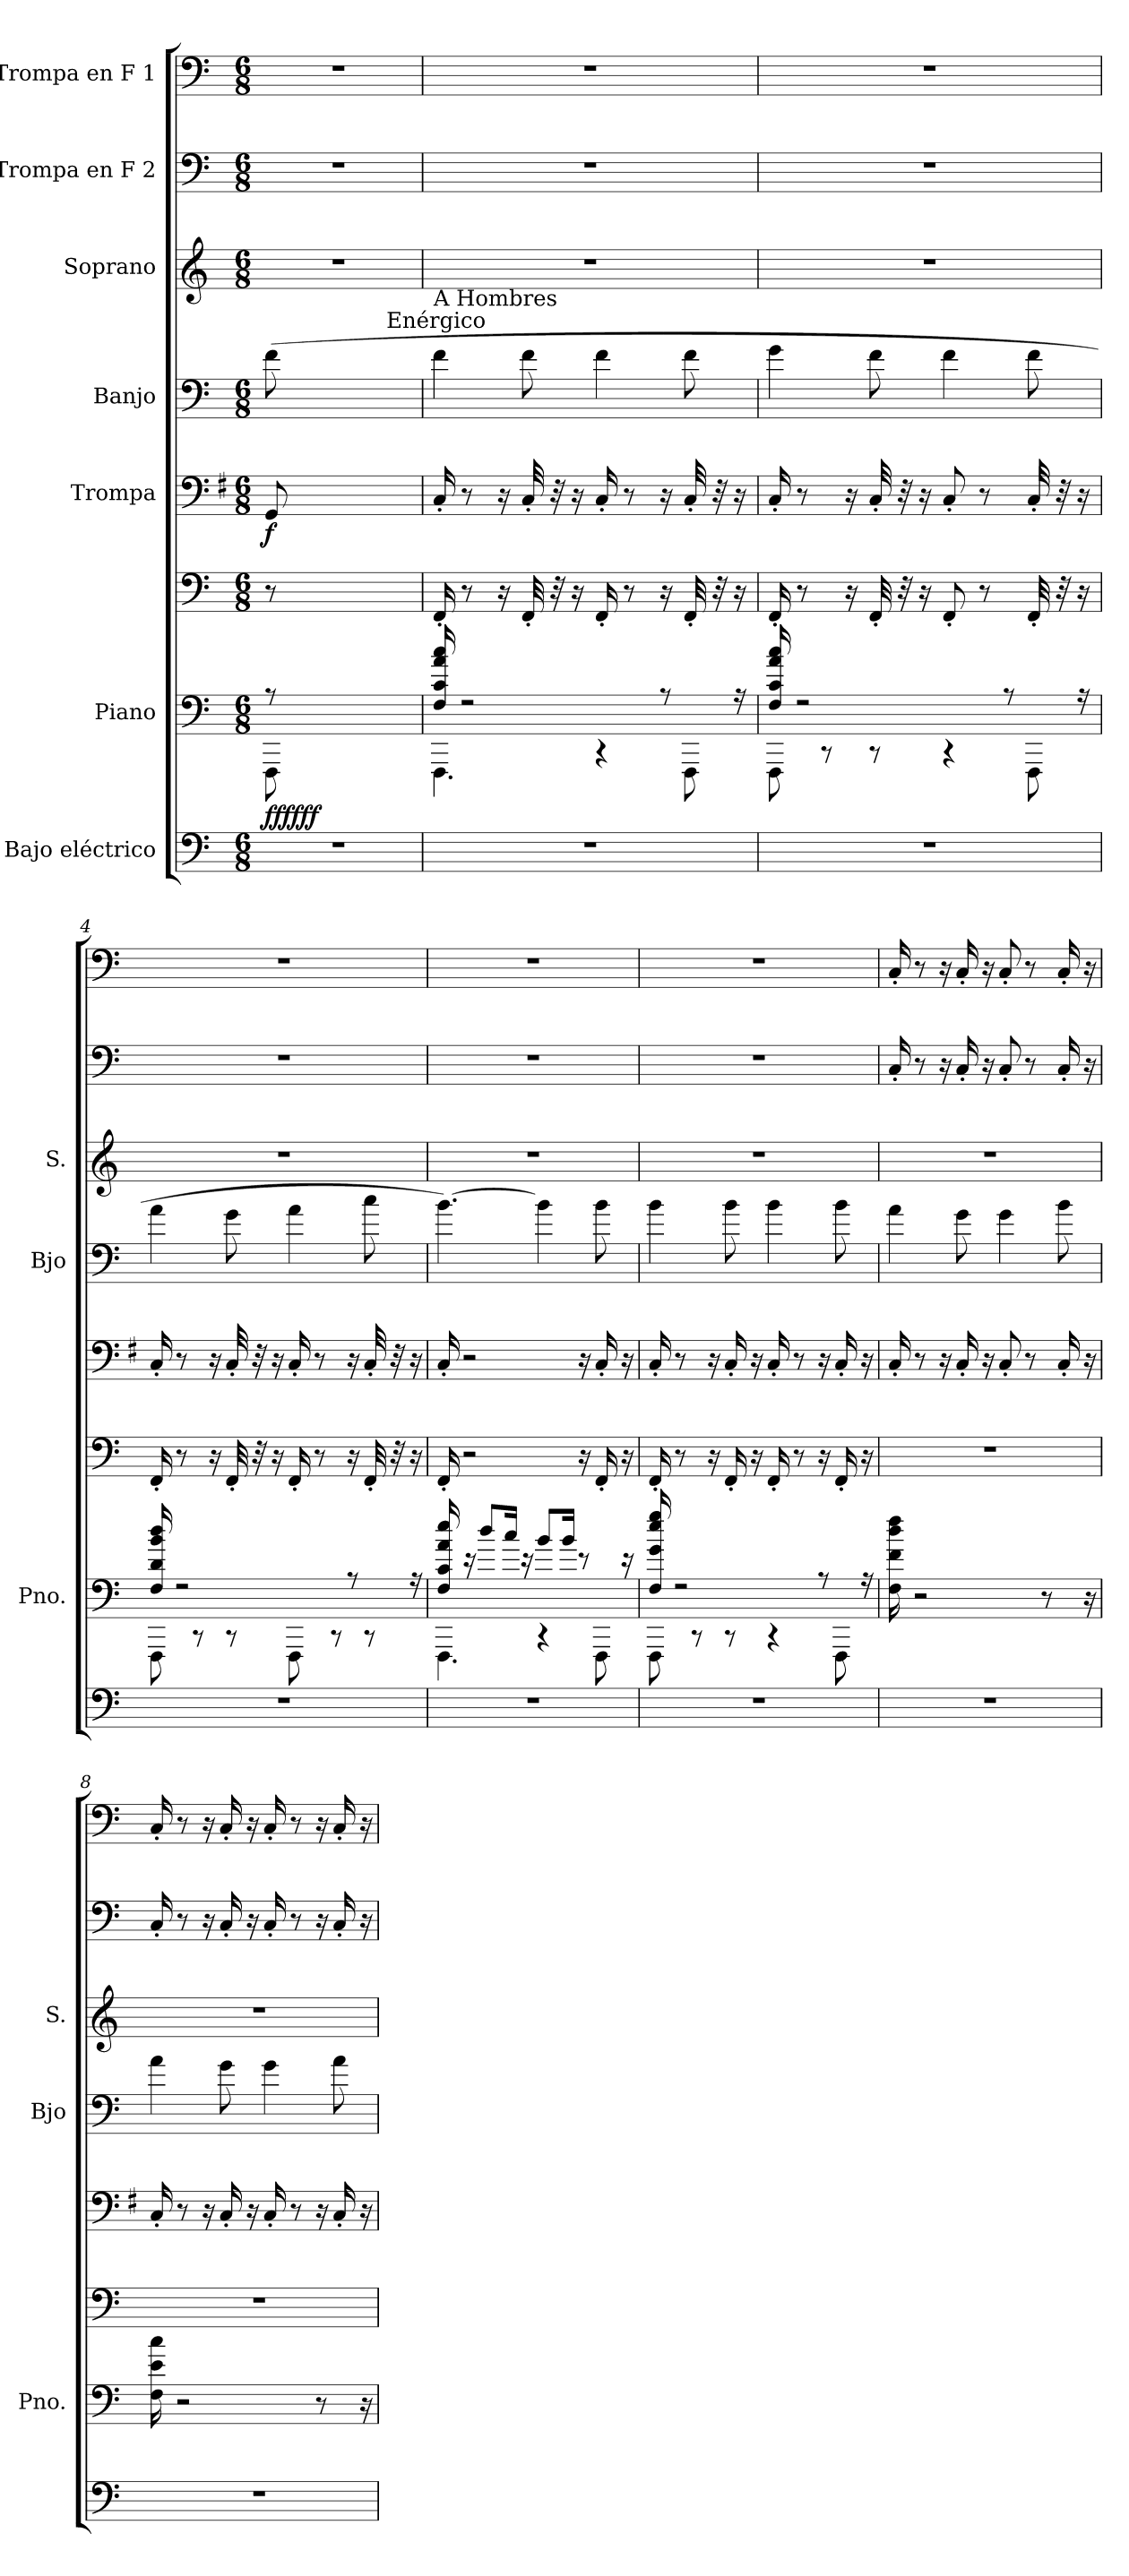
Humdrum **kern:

**kern	**kern	**kern	**dynam	**kern	**dynam	**kern	**kern	**kern	**kern
*part7	*part6	*part6	*part6	*part5	*part5	*part4	*part3	*part2	*part1
*staff8	*staff7	*staff6	*staff6/7	*staff5	*staff5	*staff4	*staff3	*staff2	*staff1
*I"Bajo eléctrico	*I"Piano	*	*	*I"Trompa	*	*I"Banjo	*I"Soprano	*I"Trompa en F 2	*I"Trompa en F 1
*	*I'Pno.	*	*	*	*	*I'Bjo	*I'S.	*	*
*stria5	*stria5	*stria5	*	*stria5	*	*	*stria5	*stria5	*stria5
*clefF4	*clefF4	*clefF4	*	*clefF4	*	*clefF4	*clefG2	*clefF4	*clefF4
*ITrd7c12	*	*	*	*ITrd4c7	*	*ITrd7c12	*	*ITrd4c7	*ITrd4c7
*k[]	*k[]	*k[]	*	*k[]	*	*k[]	*k[]	*k[b-]	*k[b-]
*M6/8	*M6/8	*M6/8	*	*M6/8	*	*M6/8	*M6/8	*M6/8	*M6/8
*MM180	*MM180	*MM180	*	*MM180	*	*MM180	*MM180	*MM180	*MM180
=1	=1	=1	=1	=1	=1	=1	=1	=1	=1
*	*^	*	*	*	*	*	*	*	*
!	!	!	!	!LO:DY:b=2	!	!LO:DY:b	!	!	!	!
2.r	8r	8FFF\	8r	ffffff	8CC/	f	(>8F\	2.r	2.r	2.r
.	2ryy	2ryy	2ryy	.	2ryy	.	2ryy	.	.	.
!	!	!	!	!	!	!	!LO:TX:a:t=Enérgico	!	!	!
.	8ryy	8ryy	8ryy	.	8ryy	.	8ryy	.	.	.
=2	=2	=2	=2	=2	=2	=2	=2	=2	=2	=2
!	!	!	!	!	!	!	!LO:TX:a:t=A Hombres	!	!	!
2.r	16F/ 16c/ 16a/ 16cc/	4.FFF\	16FF'/	.	16FF'/	.	4F\	2.r	2.r	2.r
.	2r	.	8r	.	8r	.	.	.	.	.
.	.	.	16r	.	16r	.	.	.	.	.
.	.	.	32FF'/	.	32FF'/	.	8F\	.	.	.
.	.	.	32r	.	32r	.	.	.	.	.
.	.	.	16r	.	16r	.	.	.	.	.
.	.	4r	16FF'/	.	16FF'/	.	4F\	.	.	.
.	.	.	8r	.	8r	.	.	.	.	.
.	8r	.	16r	.	16r	.	.	.	.	.
.	.	8FFF\	32FF'/	.	32FF'/	.	8F\	.	.	.
.	.	.	32r	.	32r	.	.	.	.	.
.	16r	.	16r	.	16r	.	.	.	.	.
=3	=3	=3	=3	=3	=3	=3	=3	=3	=3	=3
2.r	16F/ 16c/ 16a/ 16cc/	8FFF\	16FF'/	.	16FF'/	.	4G\	2.r	2.r	2.r
.	2r	.	8r	.	8r	.	.	.	.	.
.	.	8r	.	.	.	.	.	.	.	.
.	.	.	16r	.	16r	.	.	.	.	.
.	.	8r	32FF'/	.	32FF'/	.	8F\	.	.	.
.	.	.	32r	.	32r	.	.	.	.	.
.	.	.	16r	.	16r	.	.	.	.	.
.	.	4r	8FF'/	.	8FF'/	.	4F\	.	.	.
.	.	.	8r	.	8r	.	.	.	.	.
.	8r	.	.	.	.	.	.	.	.	.
.	.	8FFF\	32FF'/	.	32FF'/	.	8F\	.	.	.
.	.	.	32r	.	32r	.	.	.	.	.
.	16r	.	16r	.	16r	.	.	.	.	.
=4	=4	=4	=4	=4	=4	=4	=4	=4	=4	=4
2.r	16F/ 16d/ 16b/ 16dd/	8FFF\	16FF'/	.	16FF'/	.	4A\	2.r	2.r	2.r
.	2r	.	8r	.	8r	.	.	.	.	.
.	.	8r	.	.	.	.	.	.	.	.
.	.	.	16r	.	16r	.	.	.	.	.
.	.	8r	32FF'/	.	32FF'/	.	8G\	.	.	.
.	.	.	32r	.	32r	.	.	.	.	.
.	.	.	16r	.	16r	.	.	.	.	.
.	.	8FFF\	16FF'/	.	16FF'/	.	4A\	.	.	.
.	.	.	8r	.	8r	.	.	.	.	.
.	.	8r	.	.	.	.	.	.	.	.
.	8r	.	16r	.	16r	.	.	.	.	.
.	.	8r	32FF'/	.	32FF'/	.	8c\	.	.	.
.	.	.	32r	.	32r	.	.	.	.	.
.	16r	.	16r	.	16r	.	.	.	.	.
=5	=5	=5	=5	=5	=5	=5	=5	=5	=5	=5
2.r	16F/ 16c/ 16a/ 16ee/	4.FFF\	16FF'/	.	16FF'/	.	[4.B\)	2.r	2.r	2.r
.	16r	.	2r	.	2r	.	.	.	.	.
.	8dd/L	.	.	.	.	.	.	.	.	.
.	16cc/Jk	.	.	.	.	.	.	.	.	.
.	16r	.	.	.	.	.	.	.	.	.
.	8b/L	4r	.	.	.	.	4B\]	.	.	.
.	16b/Jk	.	.	.	.	.	.	.	.	.
.	8r	.	16r	.	16r	.	.	.	.	.
.	.	8FFF\	16FF'/	.	16FF'/	.	8B\	.	.	.
.	16r	.	16r	.	16r	.	.	.	.	.
=6	=6	=6	=6	=6	=6	=6	=6	=6	=6	=6
2.r	16F/ 16g/ 16ee/ 16gg/	8FFF\	16FF'/	.	16FF'/	.	4B\	2.r	2.r	2.r
.	2r	.	8r	.	8r	.	.	.	.	.
.	.	8r	.	.	.	.	.	.	.	.
.	.	.	16r	.	16r	.	.	.	.	.
.	.	8r	16FF'/	.	16FF'/	.	8B\	.	.	.
.	.	.	16r	.	16r	.	.	.	.	.
.	.	4r	16FF'/	.	16FF'/	.	4B\	.	.	.
.	.	.	8r	.	8r	.	.	.	.	.
.	8r	.	16r	.	16r	.	.	.	.	.
.	.	8FFF\	16FF'/	.	16FF'/	.	8B\	.	.	.
.	16r	.	16r	.	16r	.	.	.	.	.
*	*v	*v	*	*	*	*	*	*	*	*
=7	=7	=7	=7	=7	=7	=7	=7	=7	=7
2.r	16F\ 16f\ 16dd\ 16ff\	2.r	.	16FF'/	.	4A\	2.r	16FF'/	16FF'/
.	2r	.	.	8r	.	.	.	8r	8r
.	.	.	.	16r	.	.	.	16r	16r
.	.	.	.	16FF'/	.	8G\	.	16FF'/	16FF'/
.	.	.	.	16r	.	.	.	16r	16r
.	.	.	.	8FF'/	.	4G\	.	8FF'/	8FF'/
.	.	.	.	8r	.	.	.	8r	8r
.	8r	.	.	.	.	.	.	.	.
.	.	.	.	16FF'/	.	8B\	.	16FF'/	16FF'/
.	16r	.	.	16r	.	.	.	16r	16r
!!LO:LB:g=z
=8	=8	=8	=8	=8	=8	=8	=8	=8	=8
2.r	16F\ 16e\ 16cc\	2.r	.	16FF'/	.	4A\	2.r	16FF'/	16FF'/
.	2r	.	.	8r	.	.	.	8r	8r
.	.	.	.	16r	.	.	.	16r	16r
.	.	.	.	16FF'/	.	8G\	.	16FF'/	16FF'/
.	.	.	.	16r	.	.	.	16r	16r
.	.	.	.	16FF'/	.	4G\	.	16FF'/	16FF'/
.	.	.	.	8r	.	.	.	8r	8r
.	8r	.	.	16r	.	.	.	16r	16r
.	.	.	.	16FF'/	.	8A\	.	16FF'/	16FF'/
.	16r	.	.	16r	.	.	.	16r	16r
=	=	=	=	=	=	=	=	=	=
*-	*-	*-	*-	*-	*-	*-	*-	*-	*-
